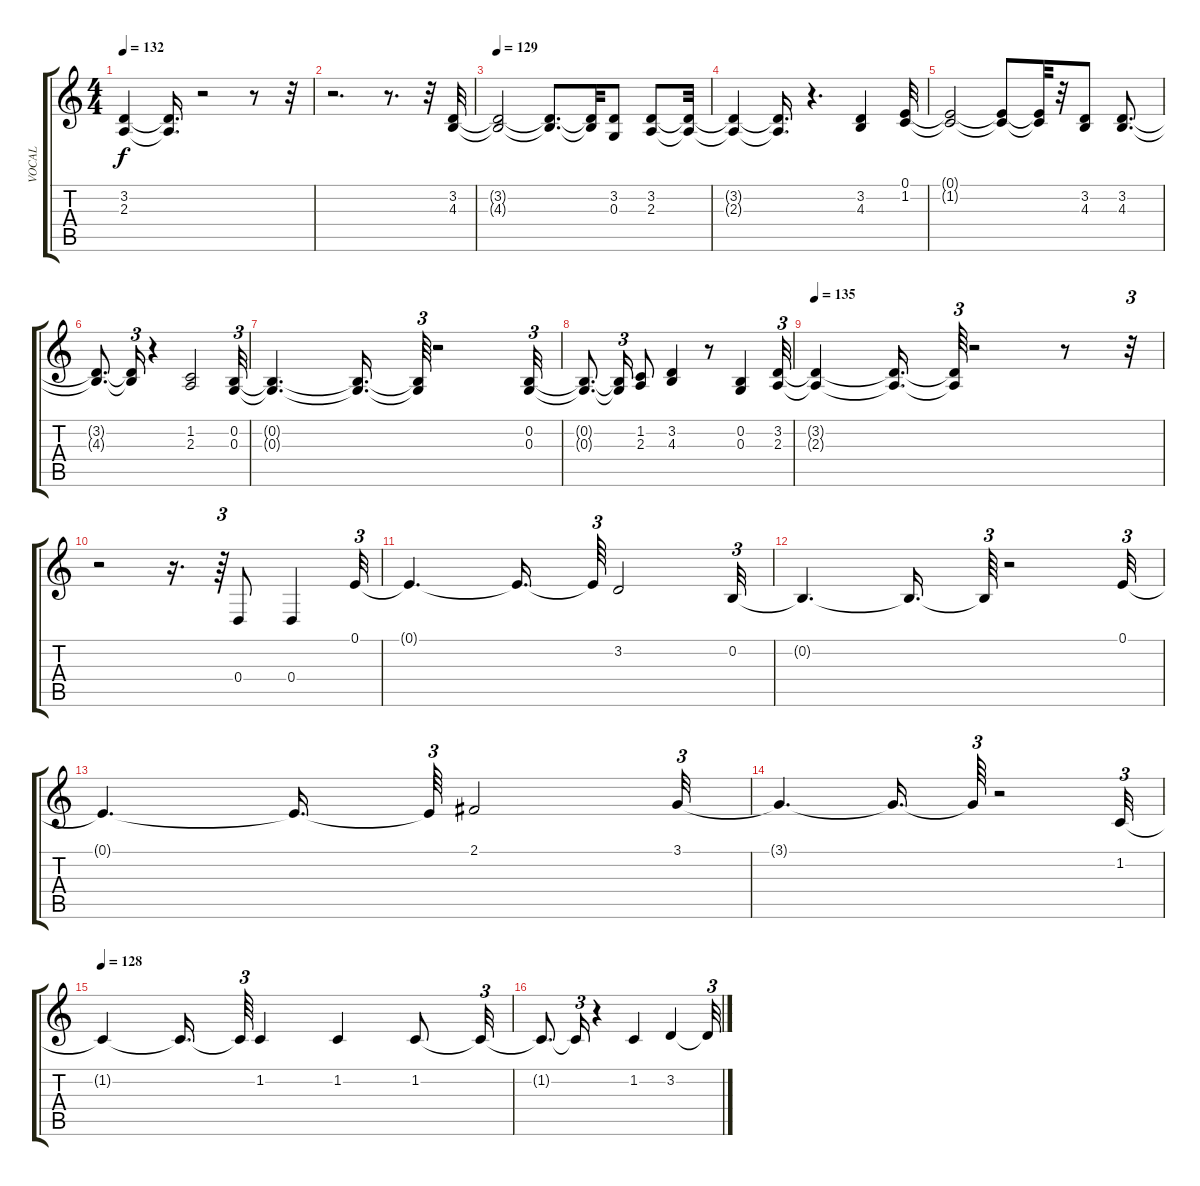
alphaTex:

\track ("VOCAL" "VOCAL") {instrument sopranosax}
\staff {score tabs}
\tuning (E4 B3 G3 D3 A2 E2) {hide}
\ts (4 4)
\tempo 132
\clef g2
\ks c
(3.2{t} 2.3{t}).4{dy f} (3.2{t} 2.3{t}).16{d} r.2 r.8 r.32 |
r.2{d} r.8{d} r.32 (3.2 4.3).32 |
\tempo 129
(3.2{t} 4.3{t}).2 (3.2{t} 4.3{t}).8{d} (3.2{t} 4.3{t}).32 (3.2 0.3).8 (3.2 2.3).8 (3.2{t} 2.3{t}).32 |
(3.2{t} 2.3{t}).4 (3.2{t} 2.3{t}).16{d} r.4{d} (3.2 4.3).4 (0.1 1.2).32 |
(0.1{t} 1.2{t}).2 (0.1{t} 1.2{t}).8 (0.1{t} 1.2{t}).32 r.32 (3.2 4.3).8 (3.2 4.3).8{d} |
(3.2{t} 4.3{t}).8{d} (3.2{t} 4.3{t}).16{tu (3 2)} r.4 (1.2 2.3).2 (0.2 0.3).32{tu (3 2)} |
(0.2{t} 0.3{t}).4{d} (0.2{t} 0.3{t}).16{d} (0.2{t} 0.3{t}).64{tu (3 2)} r.2 (0.2 0.3).32{tu (3 2)} |
(0.2{t} 0.3{t}).8{d} (0.2{t} 0.3{t}).16{tu (3 2)} (1.2 2.3).8 (3.2 4.3).4 r.8 (0.2 0.3).4 (3.2 2.3).32{tu (3 2)} |
\tempo 135
(3.2{t} 2.3{t}).4 (3.2{t} 2.3{t}).16{d} (3.2{t} 2.3{t}).64{tu (3 2)} r.2 r.8 r.32{tu (3 2)} |
r.2 r.16{d} r.64{tu (3 2)} 0.4.8 0.4.4 0.1.32{tu (3 2)} |
0.1{t}.4{d} 0.1{t}.16{d} 0.1{t}.64{tu (3 2)} 3.2.2 0.2.32{tu (3 2)} |
0.2{t}.4{d} 0.2{t}.16{d} 0.2{t}.64{tu (3 2)} r.2 0.1.32{tu (3 2)} |
0.1{t}.4{d} 0.1{t}.16{d} 0.1{t}.64{tu (3 2)} 2.1.2 3.1.32{tu (3 2)} |
3.1{t}.4{d} 3.1{t}.16{d} 3.1{t}.64{tu (3 2)} r.2 1.2.32{tu (3 2)} |
\tempo 128
1.2{t}.4 1.2{t}.16{d} 1.2{t}.64{tu (3 2)} 1.2.4 1.2.4 1.2.8 1.2{t}.32{tu (3 2)} |
1.2{t}.8{d} 1.2{t}.16{tu (3 2)} r.4 1.2.4 3.2.4 3.2{t}.32{tu (3 2)}
